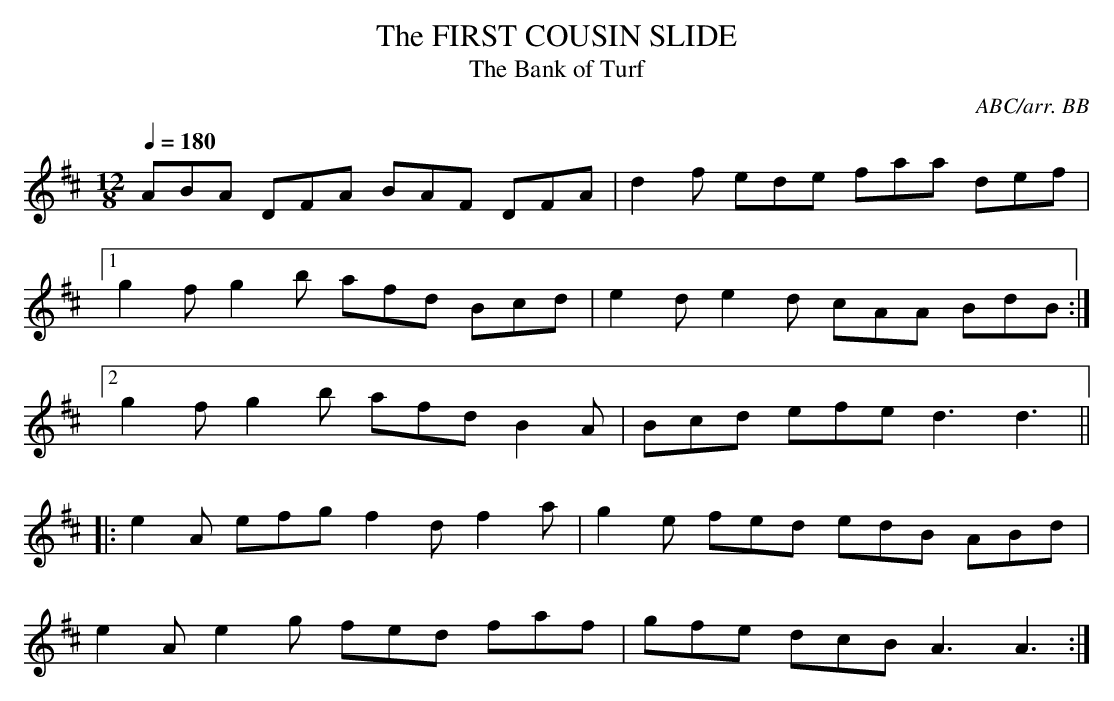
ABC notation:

X:1
T:FIRST COUSIN SLIDE, The
T:The Bank of Turf
C:ABC/arr. BB
Tipperary Boys"
Q:1/4=180
L:1/8
M:12/8
K:D
ABA DFA BAF DFA|d2f ede faa def|
[1 g2f g2b afd Bcd|e2d e2d cAA BdB:|
[2 g2f g2b afd B2A|Bcd efe d3 d3||
|:e2A efg f2d f2a|g2e fed edB ABd|
e2A e2g fed faf|gfe dcB A3 A3 :|
